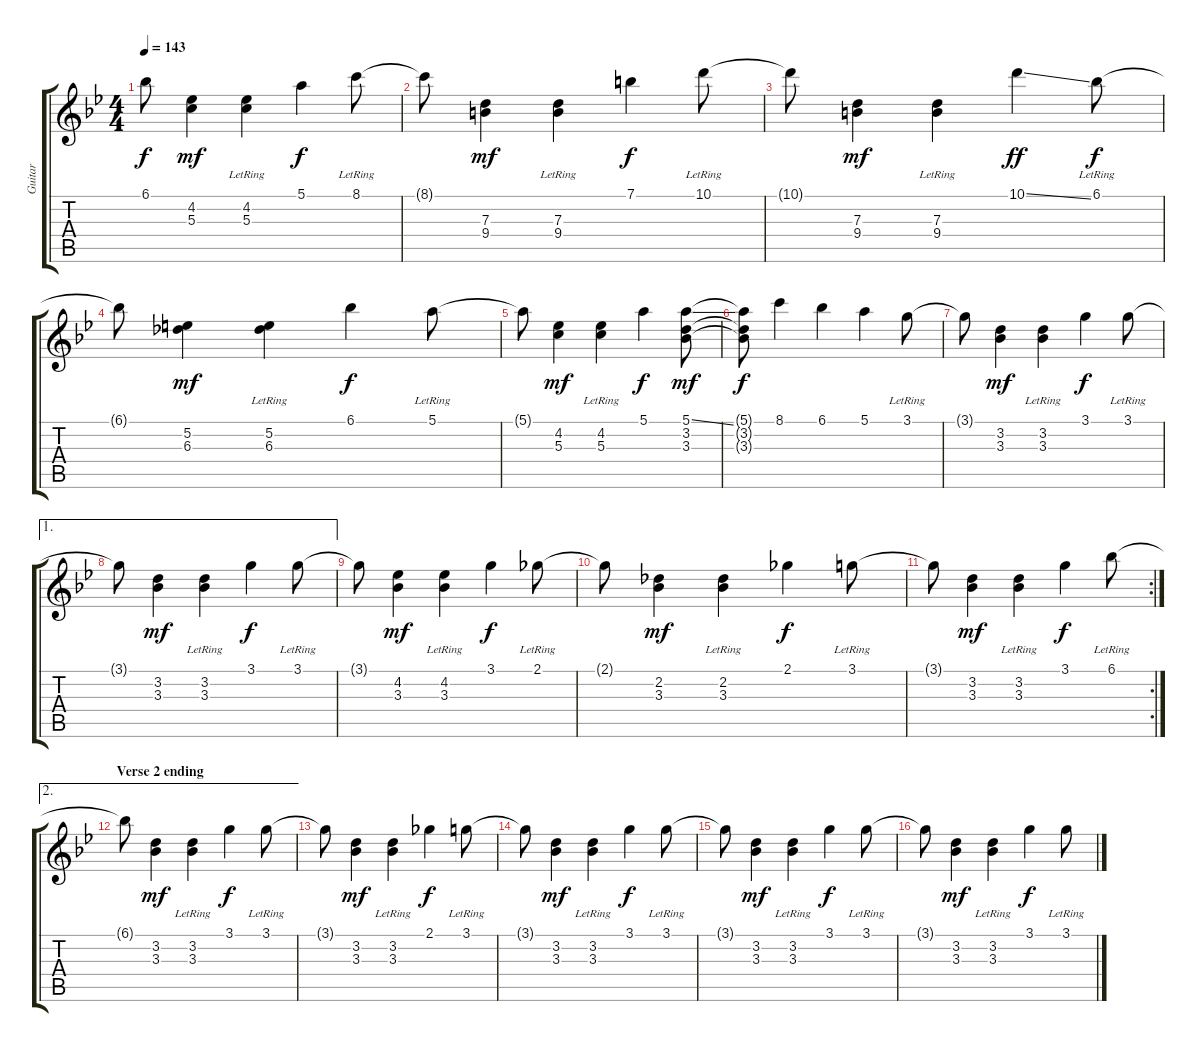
\track ("Guitar" "Guitar") {instrument acousticguitarnylon}
\staff {score tabs}
\tuning (E4 B3 G3 D3 A2 E2) {hide}
\ts (4 4)
\tempo 143
\clef g2
\ks gminor
6.1{t}.8{dy f} (4.2 5.3).4{dy mf} (4.2{lr} 5.3{lr}).4 5.1.4{dy f} 8.1{lr}.8 |
8.1{t}.8 (7.3 9.4).4{dy mf} (7.3{lr} 9.4).4 7.1.4{dy f} 10.1{lr}.8 |
10.1{t}.8 (7.3 9.4).4{dy mf} (7.3{lr} 9.4).4 10.1{ss}.4{dy ff} 6.1{lr}.8{dy f} |
6.1{t}.8 (5.2 6.3).4{dy mf} (5.2{lr} 6.3{lr}).4 6.1.4{dy f} 5.1{lr}.8 |
5.1{t}.8 (4.2 5.3).4{dy mf} (4.2{lr} 5.3{lr}).4 5.1.4{dy f} (5.1{ss} 3.2 3.3).8{dy mf} |
(5.1{t} 3.2{t} 3.3{t}).8{dy f} 8.1.4 6.1.4 5.1.4 3.1{lr}.8 |
3.1{t}.8 (3.2 3.3).4{dy mf} (3.2{lr} 3.3{lr}).4 3.1.4{dy f} 3.1{lr}.8 |
\ae 1
3.1{t}.8 (3.2 3.3).4{dy mf} (3.2{lr} 3.3{lr}).4 3.1.4{dy f} 3.1{lr}.8 |
3.1{t}.8 (4.2 3.3).4{dy mf} (4.2{lr} 3.3{lr}).4 3.1.4{dy f} 2.1{lr}.8 |
2.1{t}.8 (2.2 3.3).4{dy mf} (2.2{lr} 3.3{lr}).4 2.1.4{dy f} 3.1{lr}.8 |
\rc 2
3.1{t}.8 (3.2 3.3).4{dy mf} (3.2{lr} 3.3{lr}).4 3.1.4{dy f} 6.1{lr}.8 |
\ae 2
\section ("" "Verse 2 ending")
6.1{t}.8 (3.2 3.3).4{dy mf} (3.2{lr} 3.3{lr}).4 3.1.4{dy f} 3.1{lr}.8 |
3.1{t}.8 (3.2 3.3).4{dy mf} (3.2{lr} 3.3{lr}).4 2.1.4{dy f} 3.1{lr}.8 |
3.1{t}.8 (3.2 3.3).4{dy mf} (3.2{lr} 3.3{lr}).4 3.1.4{dy f} 3.1{lr}.8 |
3.1{t}.8 (3.2 3.3).4{dy mf} (3.2{lr} 3.3{lr}).4 3.1.4{dy f} 3.1{lr}.8 |
3.1{t}.8 (3.2 3.3).4{dy mf} (3.2{lr} 3.3{lr}).4 3.1.4{dy f} 3.1{lr}.8
